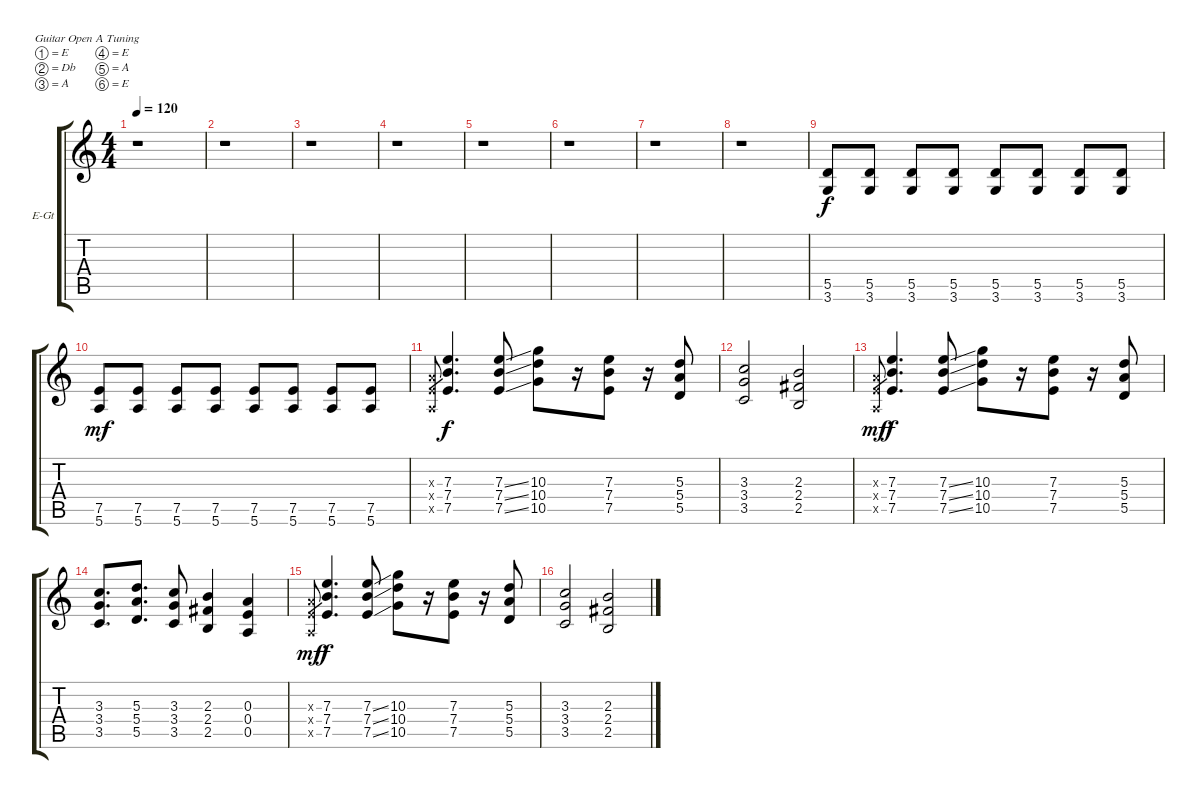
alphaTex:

\bracketExtendMode groupsimilarinstruments
\firstSystemTrackNameOrientation horizontal
\otherSystemsTrackNameOrientation horizontal
\track ("Guitar 1" "E-Gt") {instrument overdrivenguitar}
\staff {score tabs}
\tuning (E4 Db4 A3 E3 A2 E2)
\ts (4 4)
\tempo 120
\clef g2
\ks c
r.1{dy f} |
r.1 |
r.1 |
r.1 |
r.1 |
r.1 |
r.1 |
r.1 |
(5.5 3.6).8 (5.5 3.6).8 (5.5 3.6).8 (5.5 3.6).8 (5.5 3.6).8 (5.5 3.6).8 (5.5 3.6).8 (5.5 3.6).8 |
(5.6 7.5).8{dy mf} (5.6 7.5).8 (5.6 7.5).8 (5.6 7.5).8 (5.6 7.5).8 (5.6 7.5).8 (5.6 7.5).8 (5.6 7.5).8 |
(0.3{x} 0.4{x} 0.5{x}).8{gr} (7.3 7.4 7.5).4{d dy f} (7.3{ss} 7.4{ss} 7.5{ss}).8 (10.3 10.4 10.5).8 r.16 (7.3 7.4 7.5).8 r.16 (5.3 5.4 5.5).8 |
(3.3 3.4 3.5).2 (2.3 2.4 2.5).2 |
(0.3{x} 0.4{x} 0.5{x}).8{gr dy mf} (7.3 7.4 7.5).4{d dy f} (7.3{ss} 7.4{ss} 7.5{ss}).8 (10.3 10.4 10.5).8 r.16 (7.3 7.4 7.5).8 r.16 (5.3 5.4 5.5).8 |
(3.3 3.4 3.5).8{d} (5.3 5.4 5.5).8{d} (3.3 3.4 3.5).8 (2.3 2.4 2.5).4 (0.3 0.4 0.5).4 |
(0.3{x} 0.4{x} 0.5{x}).8{gr dy mf} (7.3 7.4 7.5).4{d dy f} (7.3{ss} 7.4{ss} 7.5{ss}).8 (10.3 10.4 10.5).8 r.16 (7.3 7.4 7.5).8 r.16 (5.3 5.4 5.5).8 |
(3.3 3.4 3.5).2 (2.3 2.4 2.5).2
